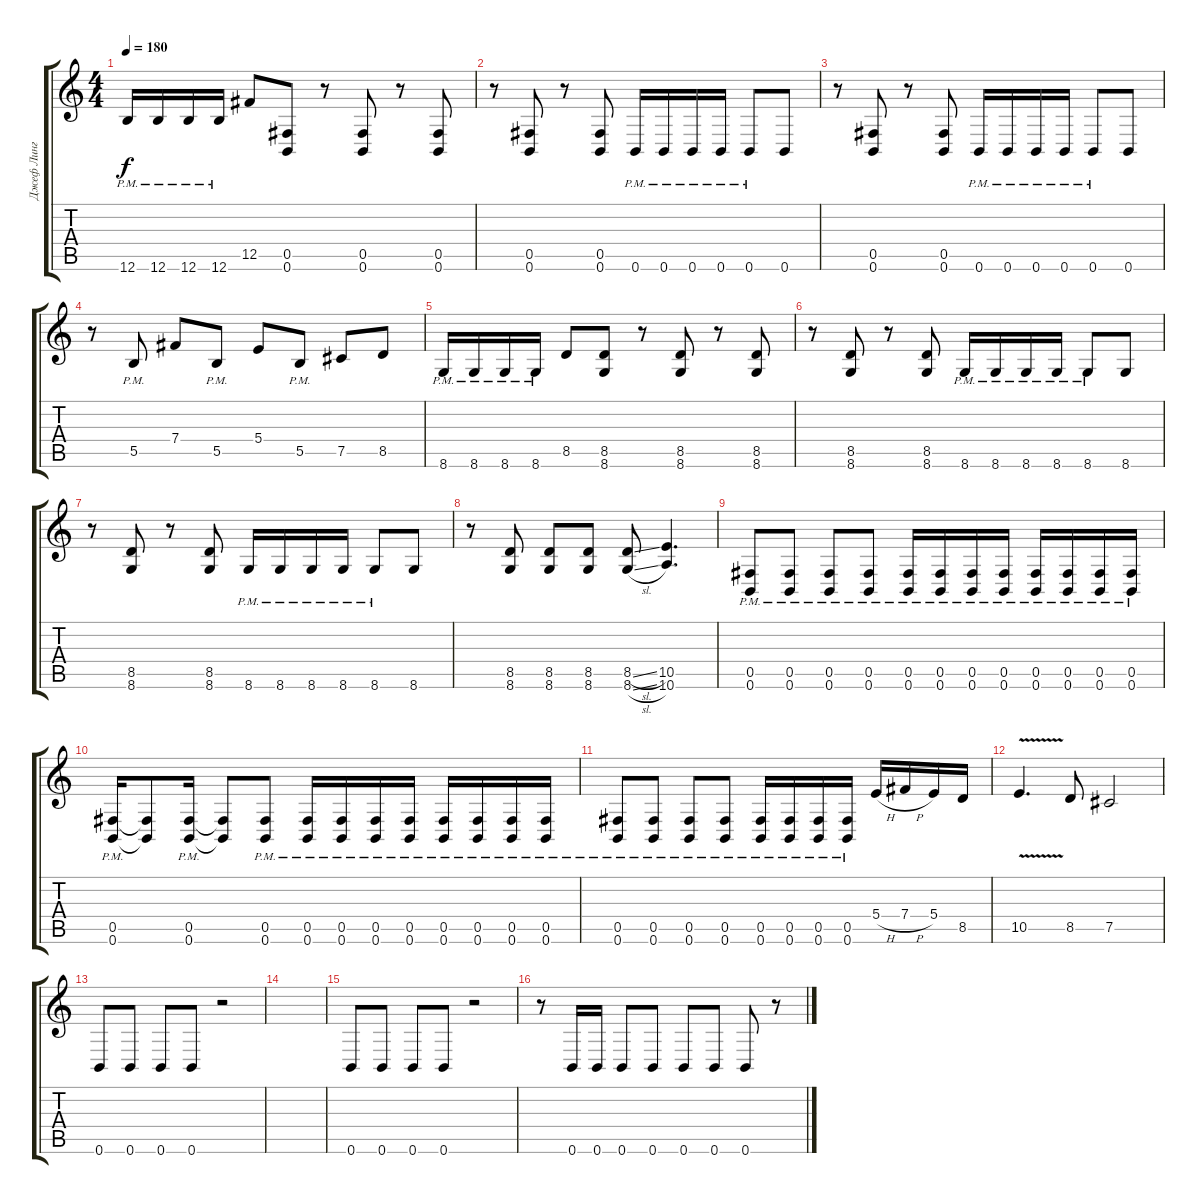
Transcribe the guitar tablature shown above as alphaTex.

\track ("Джеф Линг" "Джеф Линг") {instrument distortionguitar}
\staff {score tabs}
\tuning (Db4 Ab3 E3 B2 Gb2 B1) {hide}
\ts (4 4)
\tempo 180
\clef g2
\ks c
12.6{pm}.16{dy f} 12.6{pm}.16 12.6{pm}.16 12.6{pm}.16 12.5.8 (0.5 0.6).8 r.8 (0.5 0.6).8 r.8 (0.5 0.6).8 |
r.8 (0.5 0.6).8 r.8 (0.5 0.6).8 0.6{pm}.16 0.6{pm}.16 0.6{pm}.16 0.6{pm}.16 0.6{pm}.8 0.6.8 |
r.8 (0.5 0.6).8 r.8 (0.5 0.6).8 0.6{pm}.16 0.6{pm}.16 0.6{pm}.16 0.6{pm}.16 0.6{pm}.8 0.6.8 |
r.8 5.5{pm}.8 7.4.8 5.5{pm}.8 5.4.8 5.5{pm}.8 7.5.8 8.5.8 |
8.6{pm}.16 8.6{pm}.16 8.6{pm}.16 8.6{pm}.16 8.5.8 (8.5 8.6).8 r.8 (8.5 8.6).8 r.8 (8.5 8.6).8 |
r.8 (8.5 8.6).8 r.8 (8.5 8.6).8 8.6{pm}.16 8.6{pm}.16 8.6{pm}.16 8.6{pm}.16 8.6{pm}.8 8.6.8 |
r.8 (8.5 8.6).8 r.8 (8.5 8.6).8 8.6{pm}.16 8.6{pm}.16 8.6{pm}.16 8.6{pm}.16 8.6{pm}.8 8.6.8 |
r.8 (8.5 8.6).8 (8.5 8.6).8 (8.5 8.6).8 (8.5{sl} 8.6{sl}).8 (10.5 10.6).4{d} |
(0.5{pm} 0.6{pm}).8 (0.5{pm} 0.6{pm}).8 (0.5{pm} 0.6{pm}).8 (0.5{pm} 0.6{pm}).8 (0.5{pm} 0.6{pm}).16 (0.5{pm} 0.6{pm}).16 (0.5{pm} 0.6{pm}).16 (0.5{pm} 0.6{pm}).16 (0.5{pm} 0.6{pm}).16 (0.5{pm} 0.6{pm}).16 (0.5{pm} 0.6{pm}).16 (0.5{pm} 0.6{pm}).16 |
(0.5{pm} 0.6{pm}).16 (0.5{t} 0.6{t}).8 (0.5{pm} 0.6{pm}).16 (0.5{t} 0.6{t}).8 (0.5{pm} 0.6{pm}).8 (0.5{pm} 0.6{pm}).16 (0.5{pm} 0.6{pm}).16 (0.5{pm} 0.6{pm}).16 (0.5{pm} 0.6{pm}).16 (0.5{pm} 0.6{pm}).16 (0.5{pm} 0.6{pm}).16 (0.5{pm} 0.6{pm}).16 (0.5{pm} 0.6{pm}).16 |
(0.5{pm} 0.6{pm}).8 (0.5{pm} 0.6{pm}).8 (0.5{pm} 0.6{pm}).8 (0.5{pm} 0.6{pm}).8 (0.5{pm} 0.6{pm}).16 (0.5{pm} 0.6{pm}).16 (0.5{pm} 0.6{pm}).16 (0.5{pm} 0.6{pm}).16 5.4{h}.16 7.4{h}.16 5.4.16 8.5.16 |
10.5{v}.4{d} 8.5.8 7.5.2 |
0.6.8 0.6.8 0.6.8 0.6.8 r.2 |
|
0.6.8 0.6.8 0.6.8 0.6.8 r.2 |
r.8 0.6.16 0.6.16 0.6.8 0.6.8 0.6.8 0.6.8 0.6.8 r.8
